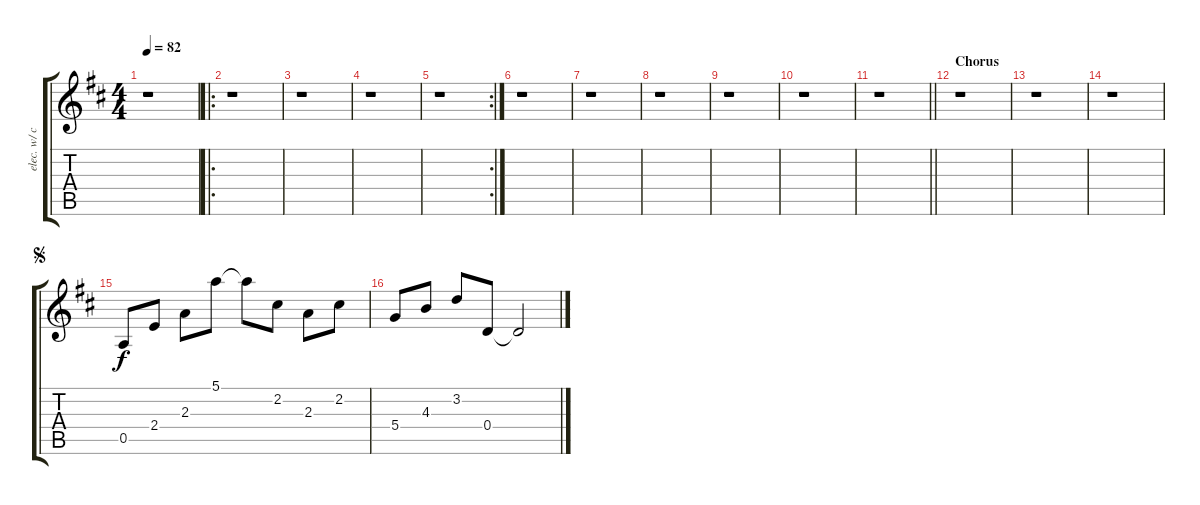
\track ("elec. w/ clean tone" "elec. w/ c") {instrument electricguitarclean}
\staff {score tabs}
\tuning (E4 B3 G3 D3 A2 E2) {hide}
\ts (4 4)
\tempo 82
\clef g2
\ks d
r.1{dy f} |
\ro
r.1 |
r.1 |
r.1 |
\rc 2
r.1 |
r.1 |
r.1 |
r.1 |
r.1 |
r.1 |
\barLineRight lightlight
r.1 |
\section ("" "Chorus")
r.1 |
r.1 |
r.1 |
\jump segno
0.5.8 2.4.8 2.3.8 5.1.8 5.1{t}.8 2.2.8 2.3.8 2.2.8 |
5.4.8 4.3.8 3.2.8 0.4.8 0.4{t}.2
